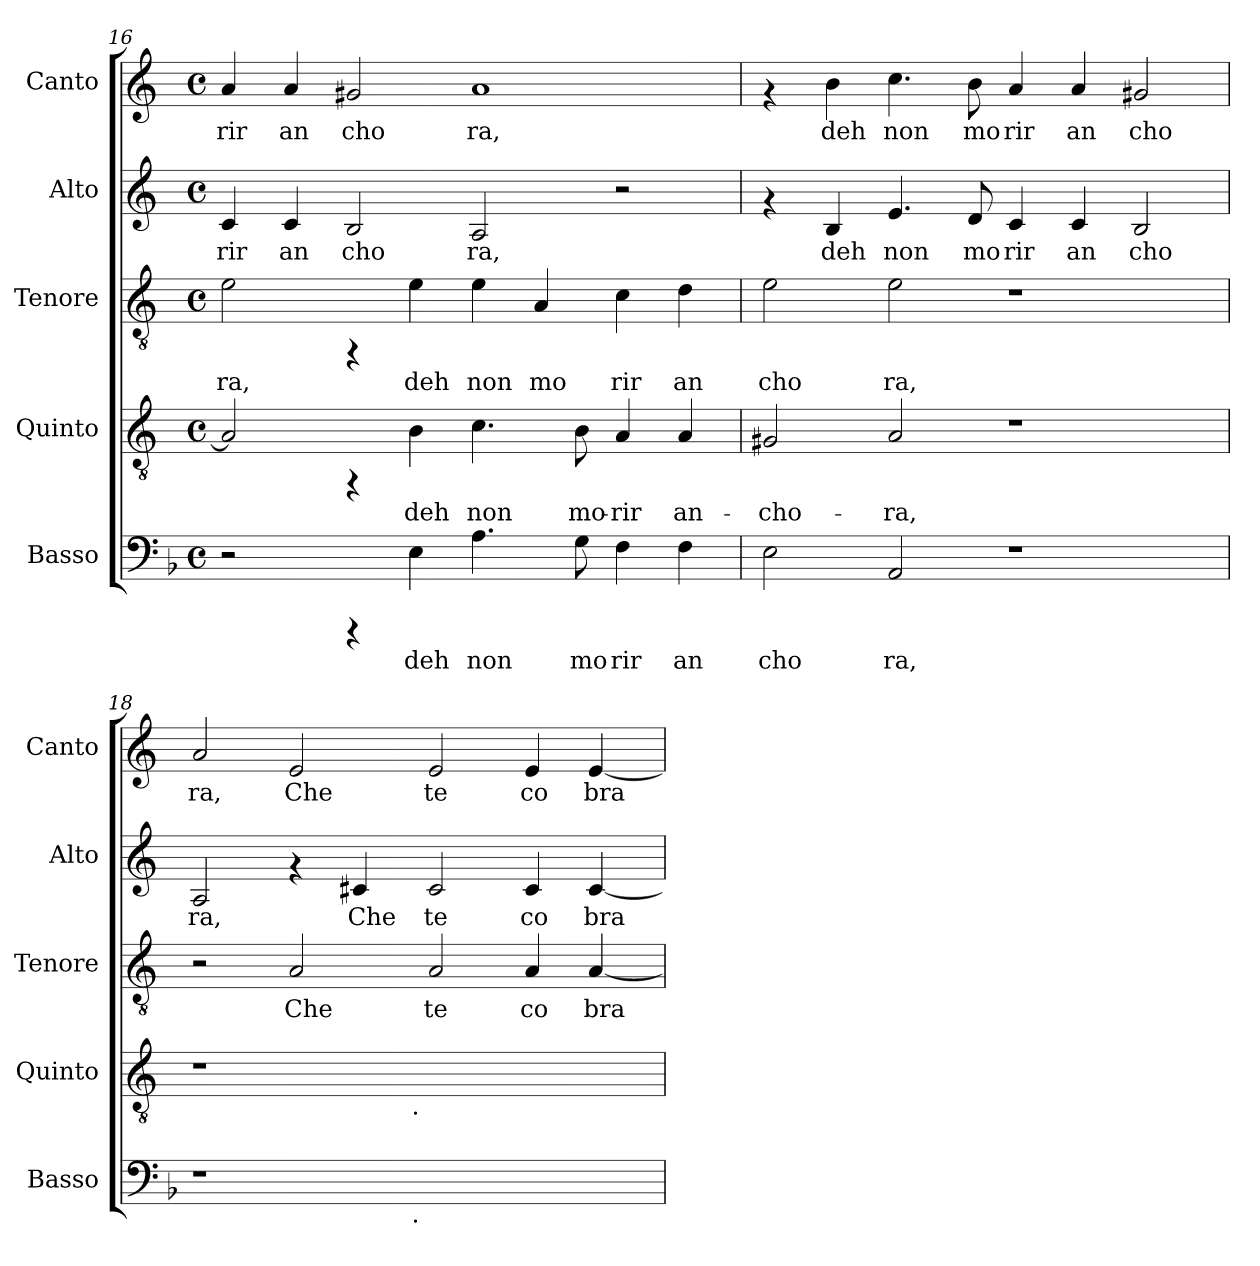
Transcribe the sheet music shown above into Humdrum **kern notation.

**kern	**text	**kern	**text	**kern	**text	**kern	**text	**kern	**text
*part5	*part5	*part4	*part4	*part3	*part3	*part2	*part2	*part1	*part1
*staff5	*staff5	*staff4	*staff4	*staff3	*staff3	*staff2	*staff2	*staff1	*staff1
*I"Basso	*	*I"Quinto	*	*I"Tenore	*	*I"Alto	*	*I"Canto	*
*I'Basso	*	*I'Quinto	*	*I'Tenore	*	*I'Alto	*	*I'Canto	*
*clefF4	*	*clefGv2	*	*clefGv2	*	*clefG2	*	*clefG2	*
*	*	*ITrd-3c-5	*	*ITrd-3c-5	*	*ITrd-3c-5	*	*ITrd-3c-5	*
*k[b-]	*	*k[b-]	*	*k[b-]	*	*k[b-]	*	*k[b-]	*
*F:	*	*F:	*	*F:	*	*F:	*	*F:	*
*M4/4	*	*M4/4	*	*M4/4	*	*M4/4	*	*M4/4	*
*met(c)	*	*met(c)	*	*met(c)	*	*met(c)	*	*met(c)	*
=16	=16	=16	=16	=16	=16	=16	=16	=16	=16
!	!	!	!LO:LY:b:cj	!	!LO:LY:b:cj	!	!LO:LY:b:cj	!	!LO:LY:a:cj
2r	.	2d/]	.	2a\	ra,	4f/	rir	4dd/	rir
!	!	!	!	!	!	!	!LO:LY:b:cj	!	!LO:LY:a:cj
.	.	.	.	.	.	4f/	an	4dd/	an
!	!	!	!	!	!	!	!LO:LY:b:cj	!	!LO:LY:a:cj
4rCCC	.	4rFF	.	4rFF	.	2e/	cho	2cc#X/	cho
!	!LO:LY:b:cj	!	!LO:LY:b:cj	!	!LO:LY:b:cj	!	!	!	!
4E\	deh	4e\	deh	4a\	deh	.	.	.	.
!	!LO:LY:b:cj	!	!LO:LY:b:cj	!	!LO:LY:b:cj	!	!LO:LY:b:cj	!	!LO:LY:a:cj
4.A\	non	4.f\	non	4a\	non	2d/	ra,	1dd	ra,
!	!	!	!	!	!LO:LY:b:cj	!	!	!	!
.	.	.	.	4d/	mo	.	.	.	.
!	!LO:LY:b:cj	!	!LO:LY:b:cj	!	!	!	!	!	!
8G\	mo	8e\	mo-	.	.	.	.	.	.
!	!LO:LY:b:cj	!	!LO:LY:b:cj	!	!LO:LY:b:cj	!	!	!	!
4F\	rir	4d/	-rir	4f\	rir	2r	.	.	.
!	!LO:LY:b:cj	!	!LO:LY:b:cj	!	!LO:LY:b:cj	!	!	!	!
4F\	an	4d/	an-	4g\	an	.	.	.	.
=17	=17	=17	=17	=17	=17	=17	=17	=17	=17
!	!LO:LY:b:cj	!	!LO:LY:b:cj	!	!LO:LY:b:cj	!	!	!	!
2E\	cho	2c#X/	-cho-	2a\	cho	4rf	.	4rf	.
!	!	!	!	!	!	!	!LO:LY:b:cj	!	!LO:LY:a:cj
.	.	.	.	.	.	4e/	deh	4ee\	deh
!	!LO:LY:b:cj	!	!LO:LY:b:cj	!	!LO:LY:b:cj	!	!LO:LY:b:cj	!	!LO:LY:a:cj
2AA/	ra,	2d/	-ra,	2a\	ra,	4.a/	non	4.ff\	non
!	!	!	!	!	!	!	!LO:LY:b:cj	!	!LO:LY:a:cj
.	.	.	.	.	.	8g/	mo	8ee\	mo
!	!	!	!	!	!	!	!LO:LY:b:cj	!	!LO:LY:a:cj
1r	.	1r	.	1r	.	4f/	rir	4dd/	rir
!	!	!	!	!	!	!	!LO:LY:b:cj	!	!LO:LY:a:cj
.	.	.	.	.	.	4f/	an	4dd/	an
!	!	!	!	!	!	!	!LO:LY:b:cj	!	!LO:LY:a:cj
.	.	.	.	.	.	2e/	cho	2cc#X/	cho
=18	=18	=18	=18	=18	=18	=18	=18	=18	=18
!	!	!	!	!	!	!	!LO:LY:b:cj	!	!LO:LY:a:cj
*^	*	*^	*	*	*	*	*	*	*
1r	2ryy	.	1r	2ryy	.	2r	.	2d/	ra,	2dd/	ra,
!	!	!	!	!	!	!	!LO:LY:b:cj	!	!	!	!LO:LY:a:cj
.	4...ryy	.	.	4...ryy	.	2d/	Che	4rf	.	2a/	Che
!	!	!	!	!	!	!	!	!	!LO:LY:b:cj	!	!
.	.	.	.	.	.	.	.	4f#X/	Che	.	.
!	!	!	!	!LO:TX:b:t=.	!	!	!	!	!	!	!
!	!LO:TX:b:t=.	!	!	!	!	!	!	!	!	!	!
.	1ryy	.	.	1ryy	.	.	.	.	.	.	.
!	!	!	!	!	!	!	!LO:LY:b:cj	!	!LO:LY:b:cj	!	!LO:LY:a:cj
1ryy	.	.	1ryy	.	.	2d/	te	2f#/	te	2a/	te
!	!	!	!	!	!	!	!LO:LY:b:cj	!	!LO:LY:b:cj	!	!LO:LY:a:cj
.	.	.	.	.	.	4d/	co	4f#/	co	4a/	co
!	!	!	!	!	!	!	!LO:LY:b:cj	!	!LO:LY:b:cj	!	!LO:LY:a:cj
.	.	.	.	.	.	[<4d/	bra	[<4f#/	bra	[<4a/	bra
.	32ryy	.	.	32ryy	.	.	.	.	.	.	.
*v	*v	*	*	*	*	*	*	*	*	*	*
*	*	*v	*v	*	*	*	*	*	*	*
=	=	=	=	=	=	=	=	=	=
*-	*-	*-	*-	*-	*-	*-	*-	*-	*-
